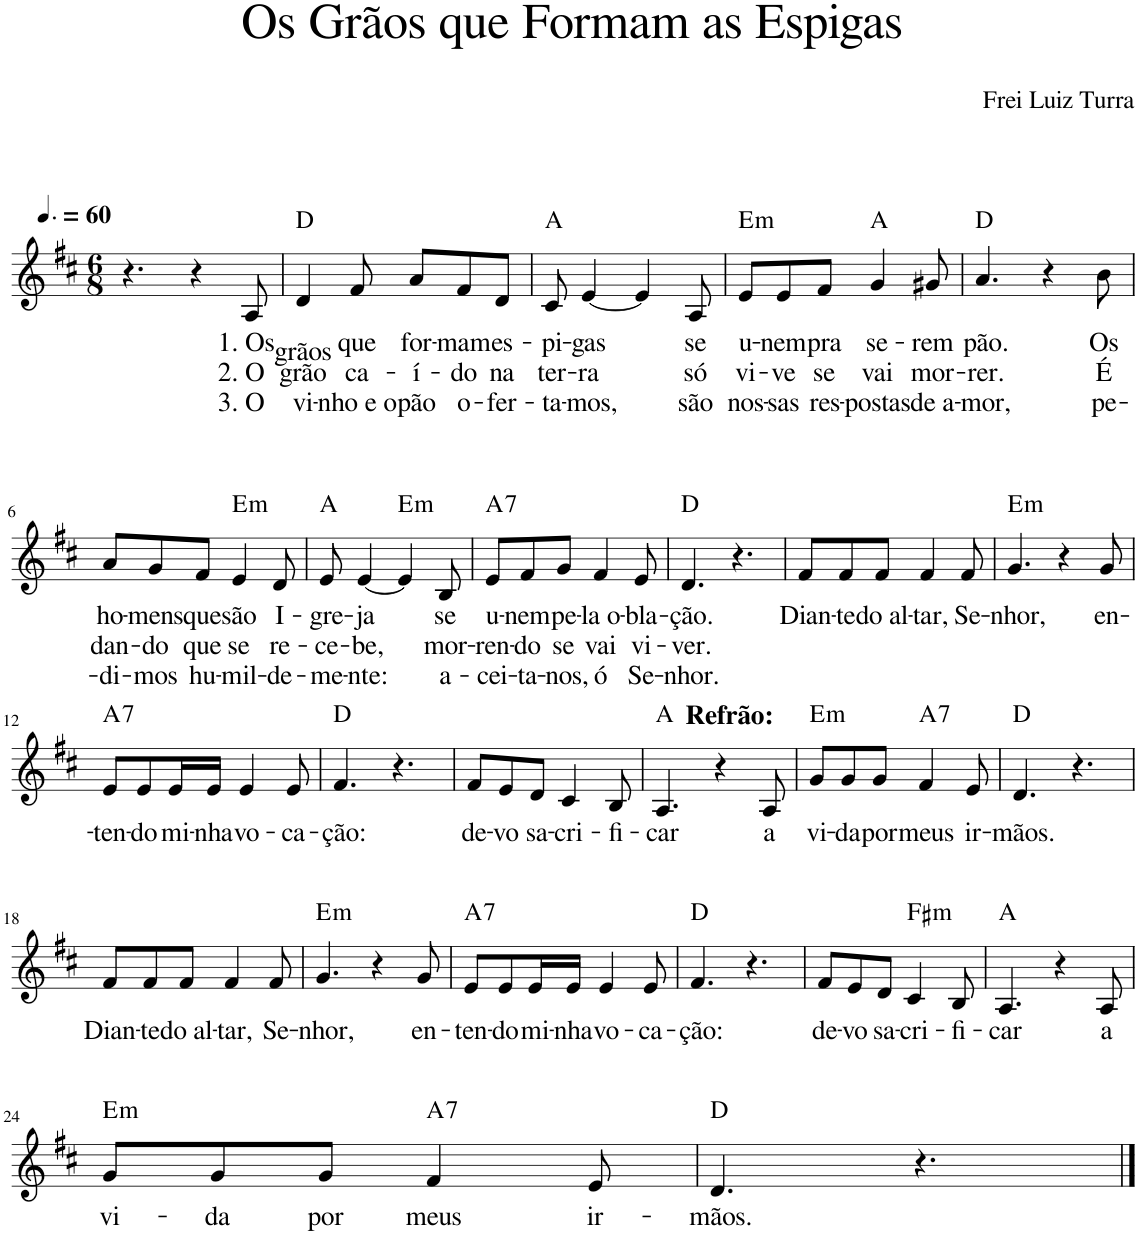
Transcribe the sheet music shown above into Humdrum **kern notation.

**kern	**text	**text	**text	**harte
*part1	*part1	*part1	*part1	*part1
*staff1	*staff1	*staff1	*staff1	*
*I"Voz	*	*	*	*
*I'Vo.	*	*	*	*
*clefG2	*	*	*	*
*k[f#c#]	*	*	*	*
*M6/8	*	*	*	*
*MM90	*	*	*	*
=1	=1	=1	=1	=1
4.r	.	.	.	.
4r	.	.	.	.
!	!LO:LY:b	!LO:LY:b	!LO:LY:b	!
8A/	1. Os	2. O	3. O	.
=2	=2	=2	=2	=2
!	!LO:LY:b	!LO:LY:b	!LO:LY:b	!
4d/	grãos	grão	vi-	D:maj
!	!LO:LY:b	!LO:LY:b	!LO:LY:b	!
8f#/	que	ca-	-nho e o	.
!	!LO:LY:b	!LO:LY:b	!LO:LY:b	!
8a/L	for-	-í-	pão	.
!	!LO:LY:b	!LO:LY:b	!LO:LY:b	!
8f#/	-mam	-do	o-	.
!	!LO:LY:b	!LO:LY:b	!LO:LY:b	!
8d/J	es-	na	-fer-	.
=3	=3	=3	=3	=3
!	!LO:LY:b	!LO:LY:b	!LO:LY:b	!
8c#/	-pi-	ter-	-ta-	A:maj
!	!LO:LY:b	!LO:LY:b	!LO:LY:b	!
[4e/	-gas	-ra	-mos,	.
4e/]	.	.	.	.
!	!LO:LY:b	!LO:LY:b	!LO:LY:b	!
8A/	se	só	são	.
=4	=4	=4	=4	=4
!	!LO:LY:b	!LO:LY:b	!LO:LY:b	!LO:H:kt=m
8e/L	u-	vi-	nos-	E:min
!	!LO:LY:b	!LO:LY:b	!LO:LY:b	!
8e/	-nem	-ve	-sas	.
!	!LO:LY:b	!LO:LY:b	!LO:LY:b	!
8f#/J	pra	se	res-	.
!	!LO:LY:b	!LO:LY:b	!LO:LY:b	!
4g/	se-	vai	-postas	A:maj
!	!LO:LY:b	!LO:LY:b	!LO:LY:b	!
8g#X/	-rem	mor-	de a-	.
=5	=5	=5	=5	=5
!	!LO:LY:b	!LO:LY:b	!LO:LY:b	!
4.a/	pão.	-rer.	-mor,	D:maj
4r	.	.	.	.
!	!LO:LY:b	!LO:LY:b	!LO:LY:b	!
8b\	Os	É	pe-	.
!!LO:LB:g=z
=6	=6	=6	=6	=6
!	!LO:LY:b	!LO:LY:b	!LO:LY:b	!
8a/L	ho-	dan-	-di-	.
!	!LO:LY:b	!LO:LY:b	!LO:LY:b	!
8g/	-mens	-do	-mos	.
!	!LO:LY:b	!LO:LY:b	!LO:LY:b	!
8f#/J	que	que	hu-	.
!	!LO:LY:b	!LO:LY:b	!LO:LY:b	!LO:H:kt=m
4e/	são	se	-mil-	E:min
!	!LO:LY:b	!LO:LY:b	!LO:LY:b	!
8d/	I-	re-	-de-	.
=7	=7	=7	=7	=7
!	!LO:LY:b	!LO:LY:b	!LO:LY:b	!
8e/	-gre-	-ce-	-me-	A:maj
!	!LO:LY:b	!LO:LY:b	!LO:LY:b	!
[4e/	-ja	-be,	-nte:	.
!	!	!	!	!LO:H:kt=m
4e/]	.	.	.	E:min
!	!LO:LY:b	!LO:LY:b	!LO:LY:b	!
8B/	se	mor-	a-	.
=8	=8	=8	=8	=8
!	!LO:LY:b	!LO:LY:b	!LO:LY:b	!LO:H:kt=7
8e/L	u-	-ren-	-cei-	A:7
!	!LO:LY:b	!LO:LY:b	!LO:LY:b	!
8f#/	-nem	-do	-ta-	.
!	!LO:LY:b	!LO:LY:b	!LO:LY:b	!
8g/J	pe-	se	-nos,	.
!	!LO:LY:b	!LO:LY:b	!LO:LY:b	!
4f#/	-la o-	vai	ó	.
!	!LO:LY:b	!LO:LY:b	!LO:LY:b	!
8e/	-bla-	vi-	Se-	.
=9	=9	=9	=9	=9
!	!LO:LY:b	!LO:LY:b	!LO:LY:b	!
4.d/	-ção.	-ver.	-nhor.	D:maj
4.r	.	.	.	.
=10	=10	=10	=10	=10
!LO:TX:b:B:t=Refrão&colon;	!	!	!	!
!	!LO:LY:b	!	!	!
8f#/L	Dian-	.	.	.
!	!LO:LY:b	!	!	!
8f#/	-te	.	.	.
!	!LO:LY:b	!	!	!
8f#/J	do al-	.	.	.
!	!LO:LY:b	!	!	!
4f#/	-tar,	.	.	.
!	!LO:LY:b	!	!	!
8f#/	Se-	.	.	.
=11	=11	=11	=11	=11
!	!LO:LY:b	!	!	!LO:H:kt=m
4.g/	-nhor,	.	.	E:min
4r	.	.	.	.
!	!LO:LY:b	!	!	!
8g/	en-	.	.	.
!!LO:LB:g=z
=12	=12	=12	=12	=12
!	!LO:LY:b	!	!	!LO:H:kt=7
8e/L	-ten-	.	.	A:7
!	!LO:LY:b	!	!	!
8e/	-do	.	.	.
!	!LO:LY:b	!	!	!
16e/L	mi-	.	.	.
!	!LO:LY:b	!	!	!
16e/JJ	-nha	.	.	.
!	!LO:LY:b	!	!	!
4e/	vo-	.	.	.
!	!LO:LY:b	!	!	!
8e/	-ca-	.	.	.
=13	=13	=13	=13	=13
!	!LO:LY:b	!	!	!
4.f#/	-ção:	.	.	D:maj
4.r	.	.	.	.
=14	=14	=14	=14	=14
!	!LO:LY:b	!	!	!
8f#/L	de-	.	.	.
!	!LO:LY:b	!	!	!
8e/	-vo	.	.	.
!	!LO:LY:b	!	!	!
8d/J	sa-	.	.	.
!	!LO:LY:b	!	!	!
4c#/	-cri-	.	.	.
!	!LO:LY:b	!	!	!
8B/	-fi-	.	.	.
=15	=15	=15	=15	=15
!	!LO:LY:b	!	!	!
4.A/	-car	.	.	A:maj
4r	.	.	.	.
!	!LO:LY:b	!	!	!
8A/	a	.	.	.
=16	=16	=16	=16	=16
!	!LO:LY:b	!	!	!LO:H:kt=m
8g/L	vi-	.	.	E:min
!	!LO:LY:b	!	!	!
8g/	-da	.	.	.
!	!LO:LY:b	!	!	!
8g/J	por	.	.	.
!	!LO:LY:b	!	!	!LO:H:kt=7
4f#/	meus	.	.	A:7
!	!LO:LY:b	!	!	!
8e/	ir-	.	.	.
=17	=17	=17	=17	=17
!	!LO:LY:b	!	!	!
4.d/	-mãos.	.	.	D:maj
4.r	.	.	.	.
!!LO:LB:g=z
=18	=18	=18	=18	=18
!	!LO:LY:b	!	!	!
8f#/L	Dian-	.	.	.
!	!LO:LY:b	!	!	!
8f#/	-te	.	.	.
!	!LO:LY:b	!	!	!
8f#/J	do al-	.	.	.
!	!LO:LY:b	!	!	!
4f#/	-tar,	.	.	.
!	!LO:LY:b	!	!	!
8f#/	Se-	.	.	.
=19	=19	=19	=19	=19
!	!LO:LY:b	!	!	!LO:H:kt=m
4.g/	-nhor,	.	.	E:min
4r	.	.	.	.
!	!LO:LY:b	!	!	!
8g/	en-	.	.	.
=20	=20	=20	=20	=20
!	!LO:LY:b	!	!	!LO:H:kt=7
8e/L	-ten-	.	.	A:7
!	!LO:LY:b	!	!	!
8e/	-do	.	.	.
!	!LO:LY:b	!	!	!
16e/L	mi-	.	.	.
!	!LO:LY:b	!	!	!
16e/JJ	-nha	.	.	.
!	!LO:LY:b	!	!	!
4e/	vo-	.	.	.
!	!LO:LY:b	!	!	!
8e/	-ca-	.	.	.
=21	=21	=21	=21	=21
!	!LO:LY:b	!	!	!
4.f#/	-ção:	.	.	D:maj
4.r	.	.	.	.
=22	=22	=22	=22	=22
!	!LO:LY:b	!	!	!
8f#/L	de-	.	.	.
!	!LO:LY:b	!	!	!
8e/	-vo	.	.	.
!	!LO:LY:b	!	!	!
8d/J	sa-	.	.	.
!	!LO:LY:b	!	!	!LO:H:kt=m
4c#/	-cri-	.	.	F#:min
!	!LO:LY:b	!	!	!
8B/	-fi-	.	.	.
=23	=23	=23	=23	=23
!	!LO:LY:b	!	!	!
4.A/	-car	.	.	A:maj
4r	.	.	.	.
!	!LO:LY:b	!	!	!
8A/	a	.	.	.
!!LO:LB:g=z
=24	=24	=24	=24	=24
!	!LO:LY:b	!	!	!LO:H:kt=m
8g/L	vi-	.	.	E:min
!	!LO:LY:b	!	!	!
8g/	-da	.	.	.
!	!LO:LY:b	!	!	!
8g/J	por	.	.	.
!	!LO:LY:b	!	!	!LO:H:kt=7
4f#/	meus	.	.	A:7
!	!LO:LY:b	!	!	!
8e/	ir-	.	.	.
=25	=25	=25	=25	=25
!	!LO:LY:b	!	!	!
4.d/	-mãos.	.	.	D:maj
4.r	.	.	.	.
==	==	==	==	==
*-	*-	*-	*-	*-
